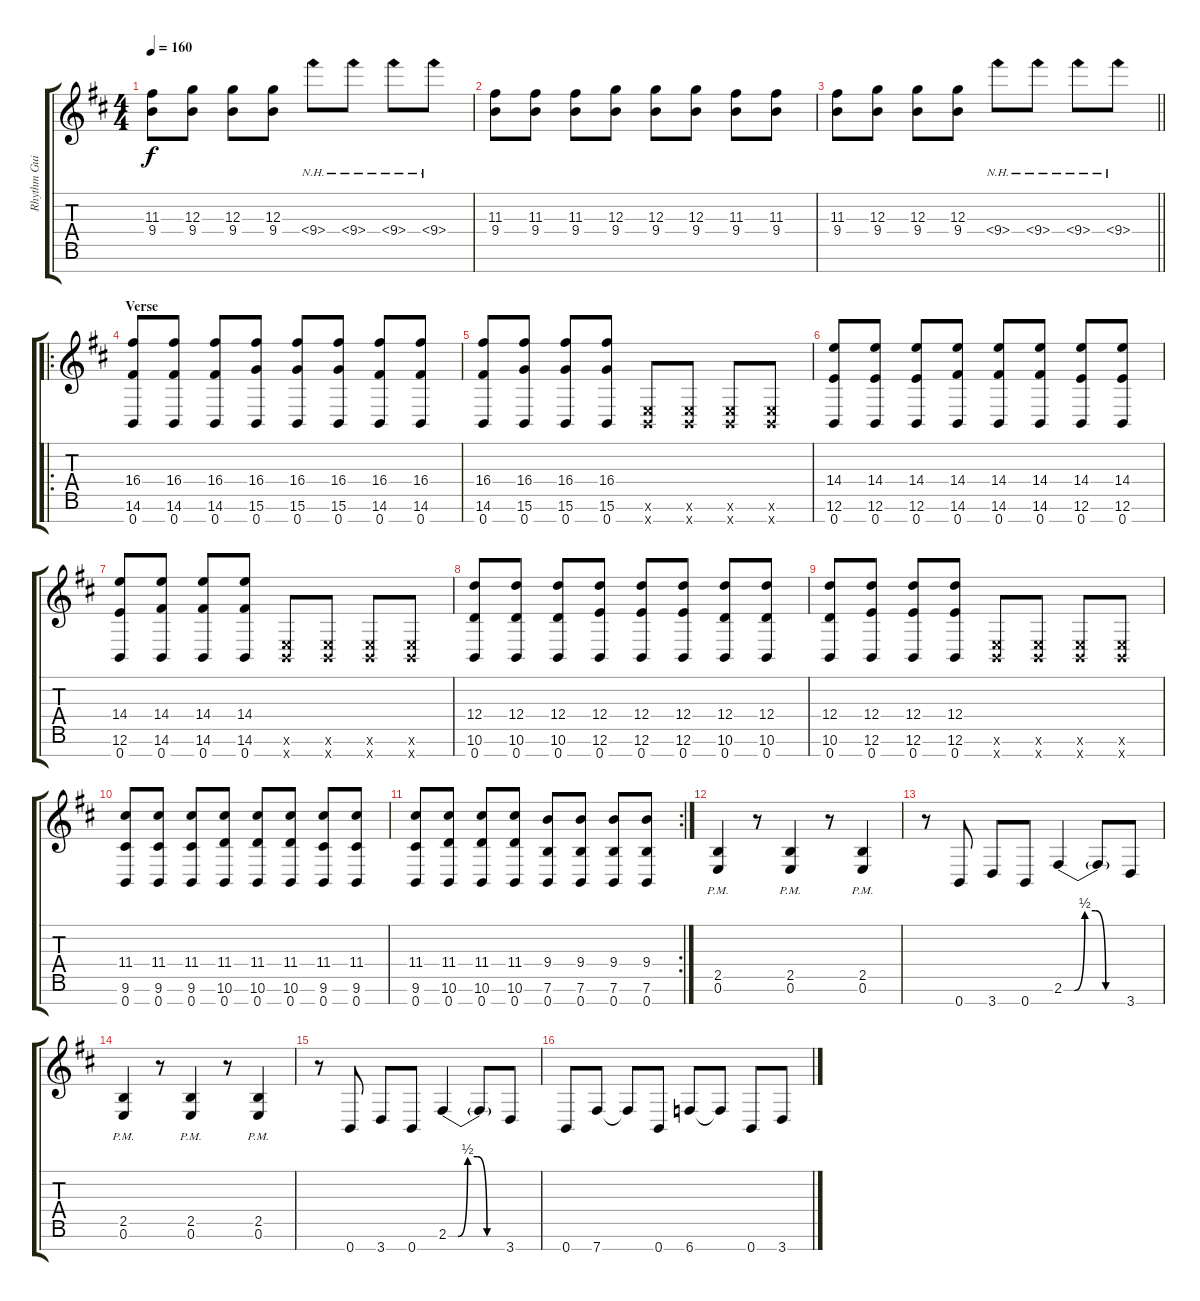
\track ("Rhythm Guitar" "Rhythm Gui") {instrument overdrivenguitar}
\staff {score tabs}
\tuning (E4 B3 G3 D3 A2 E2 B1) {hide}
\ts (4 4)
\tempo 160
\clef g2
\ks d
(11.3 9.4).8{dy f} (12.3 9.4).8 (12.3 9.4).8 (12.3 9.4).8 9.4{nh}.8 9.4{nh}.8 9.4{nh}.8 9.4{nh}.8 |
(11.3 9.4).8 (11.3 9.4).8 (11.3 9.4).8 (12.3 9.4).8 (12.3 9.4).8 (12.3 9.4).8 (11.3 9.4).8 (11.3 9.4).8 |
\barLineRight lightlight
(11.3 9.4).8 (12.3 9.4).8 (12.3 9.4).8 (12.3 9.4).8 9.4{nh}.8 9.4{nh}.8 9.4{nh}.8 9.4{nh}.8 |
\ro
\section ("" "Verse")
(16.4 14.6 0.7).8 (16.4 14.6 0.7).8 (16.4 14.6 0.7).8 (16.4 15.6 0.7).8 (16.4 15.6 0.7).8 (16.4 15.6 0.7).8 (16.4 14.6 0.7).8 (16.4 14.6 0.7).8 |
(16.4 14.6 0.7).8 (16.4 15.6 0.7).8 (16.4 15.6 0.7).8 (16.4 15.6 0.7).8 (0.6{x} 0.7{x}).8 (0.6{x} 0.7{x}).8 (0.6{x} 0.7{x}).8 (0.6{x} 0.7{x}).8 |
(14.4 12.6 0.7).8 (14.4 12.6 0.7).8 (14.4 12.6 0.7).8 (14.4 14.6 0.7).8 (14.4 14.6 0.7).8 (14.4 14.6 0.7).8 (14.4 12.6 0.7).8 (14.4 12.6 0.7).8 |
(14.4 12.6 0.7).8 (14.4 14.6 0.7).8 (14.4 14.6 0.7).8 (14.4 14.6 0.7).8 (0.6{x} 0.7{x}).8 (0.6{x} 0.7{x}).8 (0.6{x} 0.7{x}).8 (0.6{x} 0.7{x}).8 |
(12.4 10.6 0.7).8 (12.4 10.6 0.7).8 (12.4 10.6 0.7).8 (12.4 12.6 0.7).8 (12.4 12.6 0.7).8 (12.4 12.6 0.7).8 (12.4 10.6 0.7).8 (12.4 10.6 0.7).8 |
(12.4 10.6 0.7).8 (12.4 12.6 0.7).8 (12.4 12.6 0.7).8 (12.4 12.6 0.7).8 (0.6{x} 0.7{x}).8 (0.6{x} 0.7{x}).8 (0.6{x} 0.7{x}).8 (0.6{x} 0.7{x}).8 |
(11.4 9.6 0.7).8 (11.4 9.6 0.7).8 (11.4 9.6 0.7).8 (11.4 10.6 0.7).8 (11.4 10.6 0.7).8 (11.4 10.6 0.7).8 (11.4 9.6 0.7).8 (11.4 9.6 0.7).8 |
\rc 2
(11.4 9.6 0.7).8 (11.4 10.6 0.7).8 (11.4 10.6 0.7).8 (11.4 10.6 0.7).8 (9.4 7.6 0.7).8 (9.4 7.6 0.7).8 (9.4 7.6 0.7).8 (9.4 7.6 0.7).8 |
(2.5 0.6{pm}).4 r.8 (2.5 0.6{pm}).4 r.8 (2.5 0.6{pm}).4 |
r.8 0.7.8 3.7.8 0.7.8 2.6{be (custom 0 0 10 0 20 2 30 2 40 0 60 0)}.4 2.6{t}.8 3.7.8 |
(2.5 0.6{pm}).4 r.8 (2.5 0.6{pm}).4 r.8 (2.5 0.6{pm}).4 |
r.8 0.7.8 3.7.8 0.7.8 2.6{be (custom 0 0 10 0 20 2 30 2 40 0 60 0)}.4 2.6{t}.8 3.7.8 |
0.7.8 7.7.8 7.7{t}.8 0.7.8 6.7.8 6.7{t}.8 0.7.8 3.7.8
